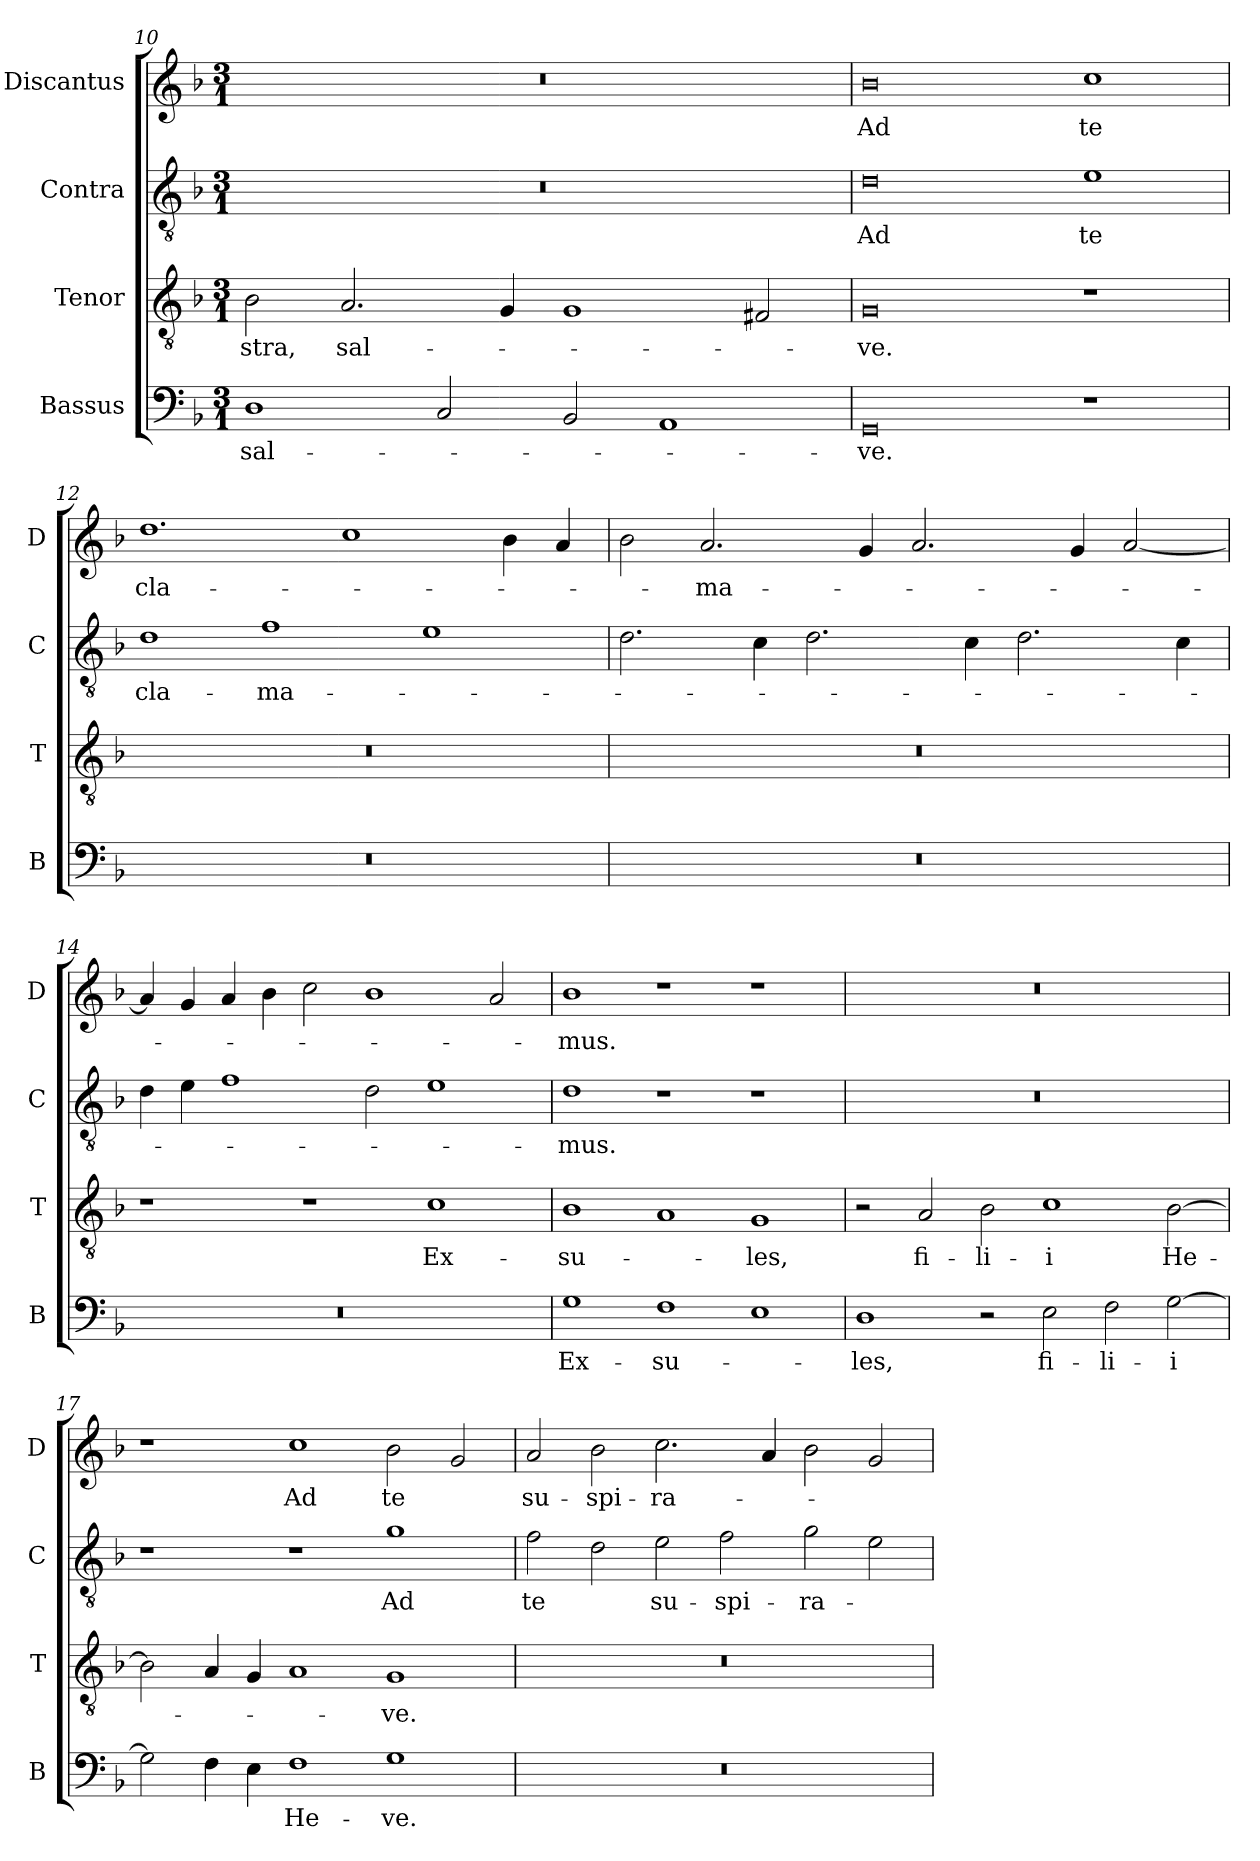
**kern	**text	**kern	**text	**kern	**text	**kern	**text
*part4	*part4	*part3	*part3	*part2	*part2	*part1	*part1
*staff4	*staff4	*staff3	*staff3	*staff2	*staff2	*staff1	*staff1
*I"Bassus	*	*I"Tenor	*	*I"Contra	*	*I"Discantus	*
*I'B	*	*I'T	*	*I'C	*	*I'D	*
*clefF4	*	*clefGv2	*	*clefGv2	*	*clefG2	*
*k[b-]	*	*k[b-]	*	*k[b-]	*	*k[b-]	*
*M3/1	*	*M3/1	*	*M3/1	*	*M3/1	*
=10	=10	=10	=10	=10	=10	=10	=10
1D	sal-	2B-\	-stra,	0.r	.	0.r	.
.	.	2.A/	sal-	.	.	.	.
2C/	.	.	.	.	.	.	.
.	.	4G/	.	.	.	.	.
2BB-/	.	1G	.	.	.	.	.
1AA	.	.	.	.	.	.	.
.	.	2F#X/	.	.	.	.	.
=11	=11	=11	=11	=11	=11	=11	=11
0GG	-ve.	0G	-ve.	0d	Ad	0b-	Ad
1r	.	1r	.	1e	te	1cc	te
=12	=12	=12	=12	=12	=12	=12	=12
0.r	.	0.r	.	1d	cla-	1.dd	cla-
.	.	.	.	1f	-ma-	.	.
.	.	.	.	.	.	1cc	.
.	.	.	.	1e	.	.	.
.	.	.	.	.	.	4b-\	.
.	.	.	.	.	.	4a/	.
=13	=13	=13	=13	=13	=13	=13	=13
0.r	.	0.r	.	2.d\	.	2b-\	.
.	.	.	.	.	.	2.a/	-ma-
.	.	.	.	4c\	.	.	.
.	.	.	.	2.d\	.	.	.
.	.	.	.	.	.	4g/	.
.	.	.	.	.	.	2.a/	.
.	.	.	.	4c\	.	.	.
.	.	.	.	2.d\	.	.	.
.	.	.	.	.	.	4g/	.
.	.	.	.	.	.	[2a/	.
.	.	.	.	4c\	.	.	.
=14	=14	=14	=14	=14	=14	=14	=14
0.r	.	1r	.	4d\	.	4a/]	.
.	.	.	.	4e\	.	4g/	.
.	.	.	.	1f	.	4a/	.
.	.	.	.	.	.	4b-\	.
.	.	1r	.	.	.	2cc\	.
.	.	.	.	2d\	.	1b-	.
.	.	1c	Ex-	1e	.	.	.
.	.	.	.	.	.	2a/	.
=15	=15	=15	=15	=15	=15	=15	=15
1G	Ex-	1B-	-su-	1d	-mus.	1b-	-mus.
1F	-su-	1A	.	1r	.	1r	.
1E	.	1G	-les,	1r	.	1r	.
=16	=16	=16	=16	=16	=16	=16	=16
1D	-les,	2r	.	0.r	.	0.r	.
.	.	2A/	fi-	.	.	.	.
2r	.	2B-\	-li-	.	.	.	.
2E\	fi-	1c	-i	.	.	.	.
2F\	-li-	.	.	.	.	.	.
[2G\	-i	[2B-\	He-	.	.	.	.
=17	=17	=17	=17	=17	=17	=17	=17
2G\]	.	2B-\]	.	1r	.	1r	.
4F\	.	4A/	.	.	.	.	.
4E\	.	4G/	.	.	.	.	.
1F	He-	1A	.	1r	.	1cc	Ad
1G	-ve.	1G	-ve.	1g	Ad	2b-\	te
.	.	.	.	.	.	2g/	.
=18	=18	=18	=18	=18	=18	=18	=18
0.r	.	0.r	.	2f\	te	2a/	su-
.	.	.	.	2d\	.	2b-\	-spi-
.	.	.	.	2e\	su-	2.cc\	-ra-
.	.	.	.	2f\	-spi-	.	.
.	.	.	.	.	.	4a/	.
.	.	.	.	2g\	-ra-	2b-\	.
.	.	.	.	2e\	.	2g/	.
=	=	=	=	=	=	=	=
*-	*-	*-	*-	*-	*-	*-	*-
